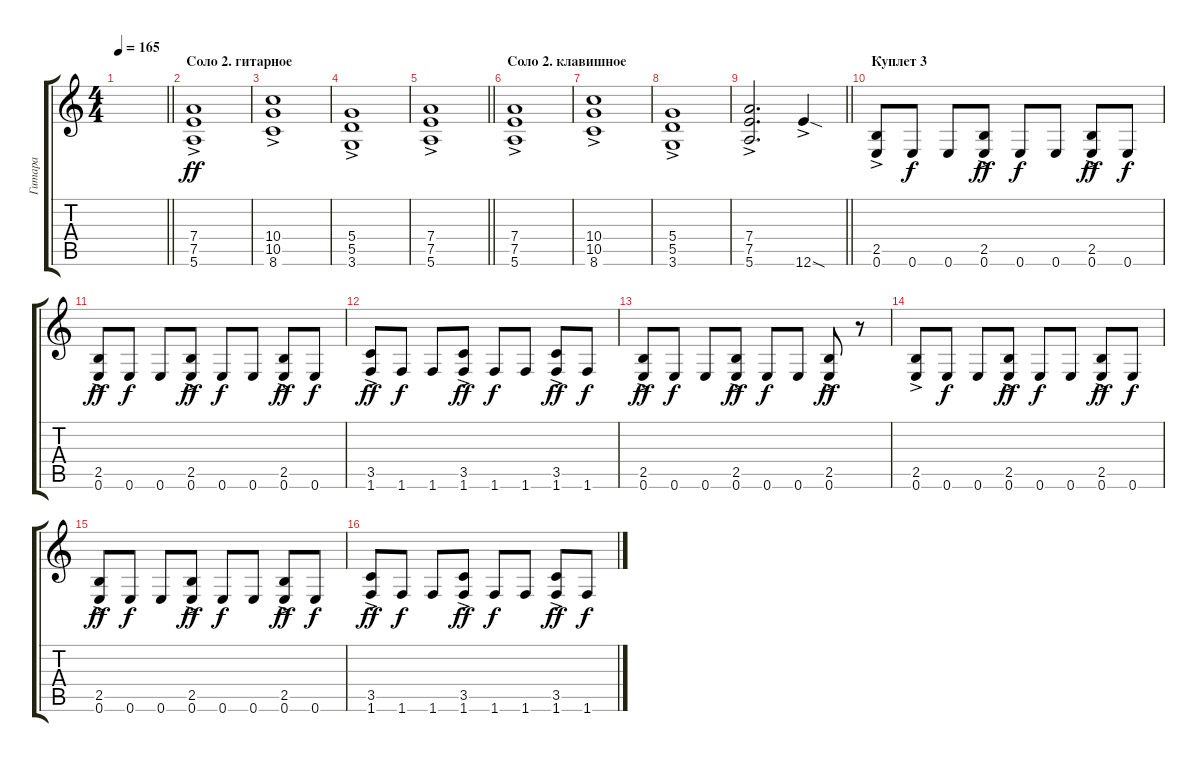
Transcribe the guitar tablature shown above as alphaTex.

\track ("Гитара" "Гитара") {instrument distortionguitar}
\staff {score tabs}
\tuning (E4 B3 G3 D3 A2 E2) {hide}
\ts (4 4)
\tempo 165
\clef g2
\barLineRight lightlight
\ks c
|
\section ("" "Соло 2. гитарное")
(7.4{ac} 7.5{ac} 5.6{ac}).1{dy ff volume 12} |
(10.4{ac} 10.5{ac} 8.6{ac}).1 |
(5.4{ac} 5.5{ac} 3.6{ac}).1 |
\barLineRight lightlight
(7.4{ac} 7.5{ac} 5.6{ac}).1 |
\section ("" "Соло 2. клавишное")
(7.4{ac} 7.5{ac} 5.6{ac}).1 |
(10.4{ac} 10.5{ac} 8.6{ac}).1 |
(5.4{ac} 5.5{ac} 3.6{ac}).1 |
\barLineRight lightlight
(7.4{ac} 7.5{ac} 5.6{ac}).2{d} 12.6{sod ac}.4 |
\section ("" "Куплет 3")
(2.5{ac} 0.6{ac}).8 0.6.8{dy f} 0.6.8 (2.5{ac} 0.6{ac}).8{dy ff} 0.6.8{dy f} 0.6.8 (2.5{ac} 0.6{ac}).8{dy ff} 0.6.8{dy f} |
(2.5{ac} 0.6{ac}).8{dy ff} 0.6.8{dy f} 0.6.8 (2.5{ac} 0.6{ac}).8{dy ff} 0.6.8{dy f} 0.6.8 (2.5{ac} 0.6{ac}).8{dy ff} 0.6.8{dy f} |
(3.5{ac} 1.6{ac}).8{dy ff} 1.6.8{dy f} 1.6.8 (3.5{ac} 1.6{ac}).8{dy ff} 1.6.8{dy f} 1.6.8 (3.5{ac} 1.6{ac}).8{dy ff} 1.6.8{dy f} |
(2.5{ac} 0.6{ac}).8{dy ff} 0.6.8{dy f} 0.6.8 (2.5{ac} 0.6{ac}).8{dy ff} 0.6.8{dy f} 0.6.8 (2.5{ac} 0.6{ac}).8{dy ff} r.8 |
(2.5{ac} 0.6{ac}).8 0.6.8{dy f} 0.6.8 (2.5{ac} 0.6{ac}).8{dy ff} 0.6.8{dy f} 0.6.8 (2.5{ac} 0.6{ac}).8{dy ff} 0.6.8{dy f} |
(2.5{ac} 0.6{ac}).8{dy ff} 0.6.8{dy f} 0.6.8 (2.5{ac} 0.6{ac}).8{dy ff} 0.6.8{dy f} 0.6.8 (2.5{ac} 0.6{ac}).8{dy ff} 0.6.8{dy f} |
(3.5{ac} 1.6{ac}).8{dy ff} 1.6.8{dy f} 1.6.8 (3.5{ac} 1.6{ac}).8{dy ff} 1.6.8{dy f} 1.6.8 (3.5{ac} 1.6{ac}).8{dy ff} 1.6.8{dy f}
